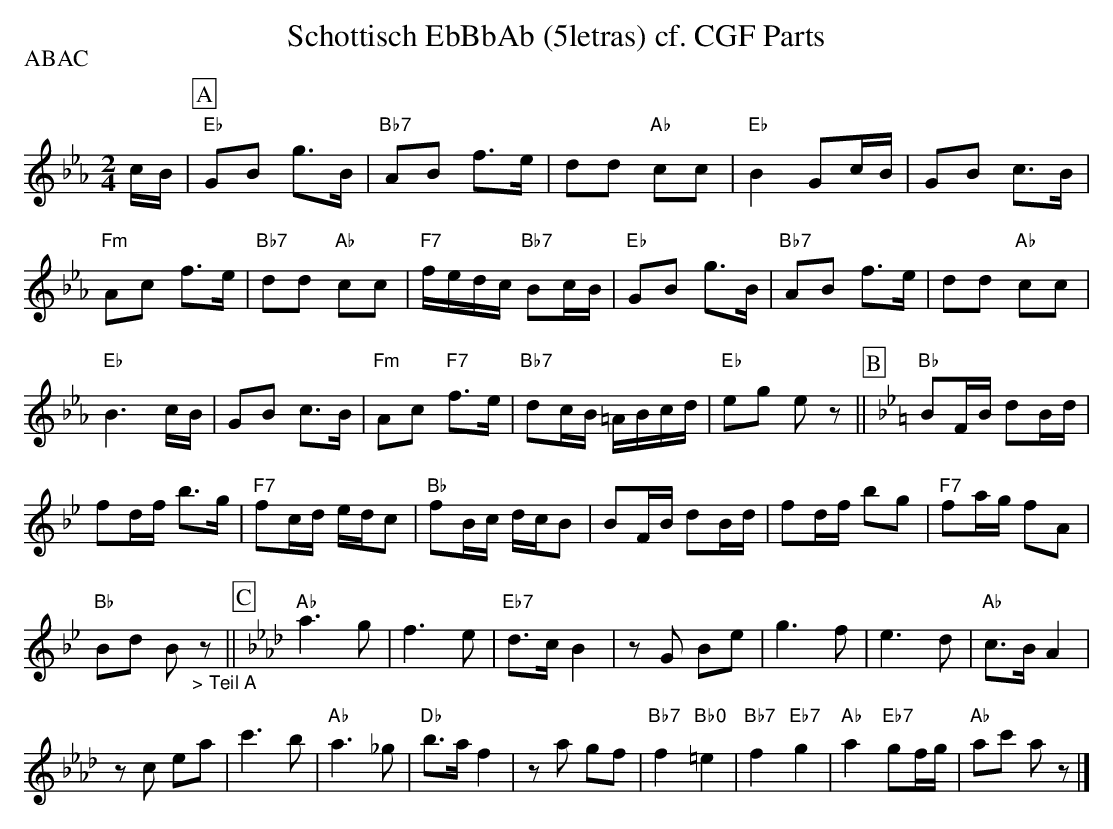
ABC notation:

X:1
T:Schottisch EbBbAb (5letras) cf. CGF Parts
P:ABAC
M:2/4
L:1/16
K:Ebmaj%%MIDI gchordon
cB |[P:A] "Eb"G2B2 g3B | "Bb7"A2B2 f3e | d2d2 "Ab"c2c2 | "Eb"B4G2cB | G2B2 c3B |
"Fm"A2c2 f3e | "Bb7"d2d2 "Ab"c2c2 | "F7"fedc "Bb7"B2cB | "Eb"G2B2 g3B | "Bb7"A2B2 f3e | d2d2 "Ab"c2c2 |
"Eb"B6cB | G2B2 c3B | "Fm"A2c2 "F7"f3e | "Bb7"d2cB =ABcd | "Eb"e2g2 e2z2 || [P:B] [K:Bbmaj] "Bb"B2FB d2Bd |
f2df b3g | "F7"f2cd edc2 | "Bb"f2Bc dcB2 | B2FB d2Bd | f2df b2g2 | "F7"f2ag f2A2 |
"Bb"B2d2 B2"_> Teil A"z2 || [P:C] [K:Abmaj] [L:1/8] "Ab"a3g | f3e | "Eb7"d>cB2 | zG Be | g3f | e3d | "Ab"c>BA2 |
zc ea | c'3b | "Ab"a3_g | "Db"b>af2 | za gf | "Bb7"f2"Bb0"=e2 | "Bb7"f2"Eb7"g2 | "Ab"a2 "Eb7"gf/2g/2 | "Ab"ac' az |]
